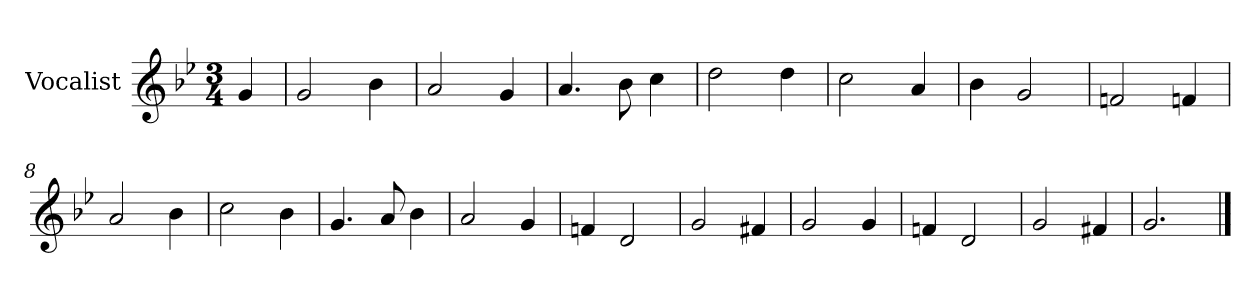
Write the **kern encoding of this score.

**kern
*part1
*staff1
*I"Vocalist
*k[b-e-]
*g:
*M3/4
=
4g
=1
2g
4b-
=2
2a
4g
=3
4.a
8b-
4cc
=4
2dd
4dd
=5
2cc
4a
=6
4b-
2g
=7
2fn
4fn
=8
2a
4b-
=9
2cc
4b-
=10
4.g
8a
4b-
=11
2a
4g
=12
4fn
2d
=13
2g
4f#X
=14
2g
4g
=15
4fn
2d
=16
2g
4f#X
=17
2.g
==
*-
